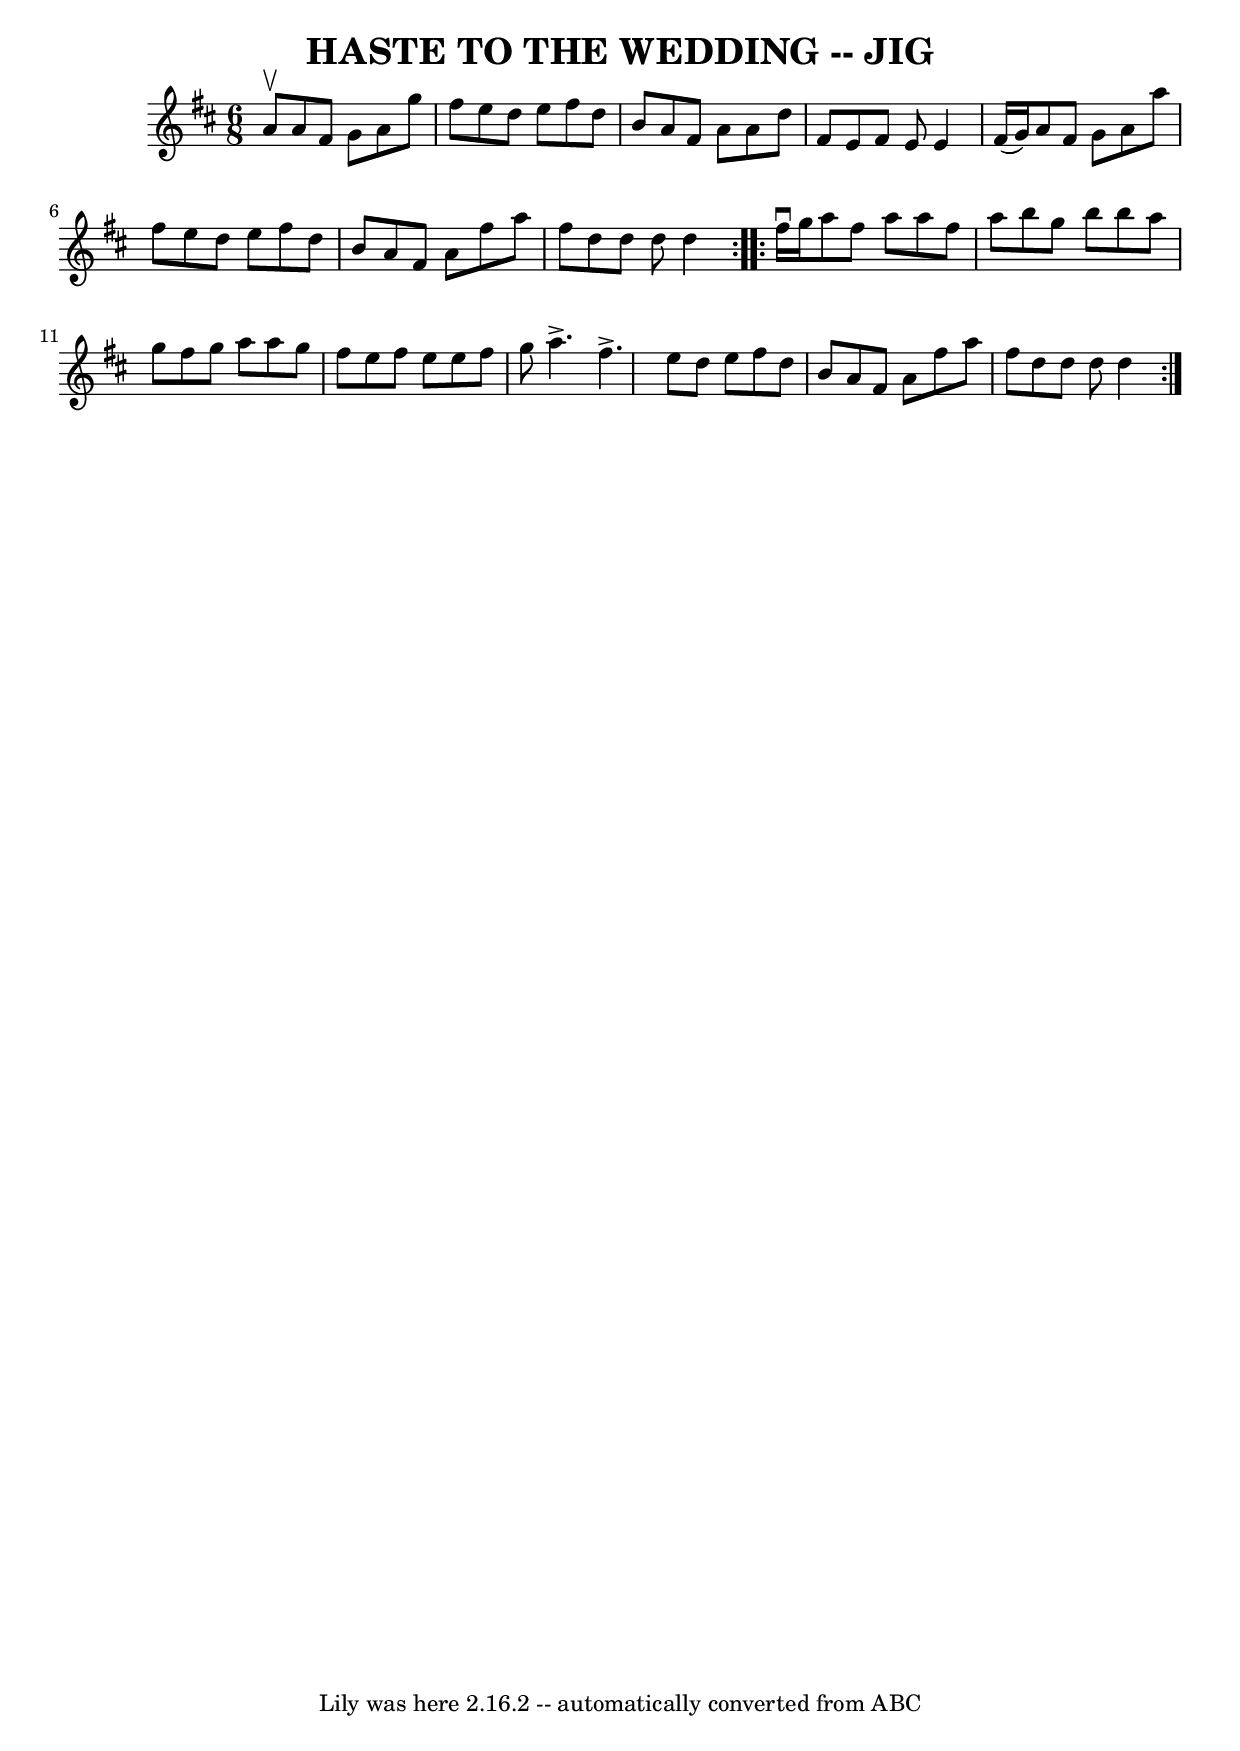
\version "2.16.2"
\include "Mammoth.ily"
\header {
  %% book = "Ryan's Mammoth Collection of Fiddle Tunes"
  crossRefNumber = "1"
  footnotes = ""
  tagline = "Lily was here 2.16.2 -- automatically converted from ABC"
  title = "HASTE TO THE WEDDING -- JIG"

}
voicedefault =  {



  \repeat volta 2 {

    \time 6/8 
    \key d \major
    a'8^\upbow       |
    a'8 fis'8 g'8    
    a'8 g''8 fis''8    |
    e''8 d''8 e''8 fis''8 d''8    
    b'8    |
    a'8 fis'8 a'8 a'8 d''8 fis'8    |
    e'8 
    fis'8 e'8 e'4 fis'16 (g'16)       |
    a'8 fis'8    
    g'8 a'8 a''8 fis''8    |
    e''8 d''8 e''8 fis''8    
    d''8 b'8    |
    a'8 fis'8 a'8 fis''8 a''8 fis''8    
    |
    d''8 d''8 d''8 d''4  
  }     
  \repeat volta 2 {
    fis''16 
    ^\downbow g''16        |
    a''8 fis''8 a''8 a''8 fis''8    
    a''8    |
    b''8 g''8 b''8 b''8 a''8 g''8    |
    
    fis''8 g''8 a''8 a''8 g''8 fis''8    |
    e''8 fis''8   
    e''8 e''8 fis''8 g''8        |
    a''4.^\accent fis''4. 
    ^\accent   |
    e''8 d''8 e''8 fis''8 d''8 b'8    |
    
    a'8 fis'8 a'8 fis''8 a''8 fis''8    |
    d''8 d''8    
    d''8 d''4  
  }   

}

\score{
  <<

    \context Staff="default"
    {
      \voicedefault 
      
    }

  >>
  \layout {
    
  }
  \midi {
  }

}
